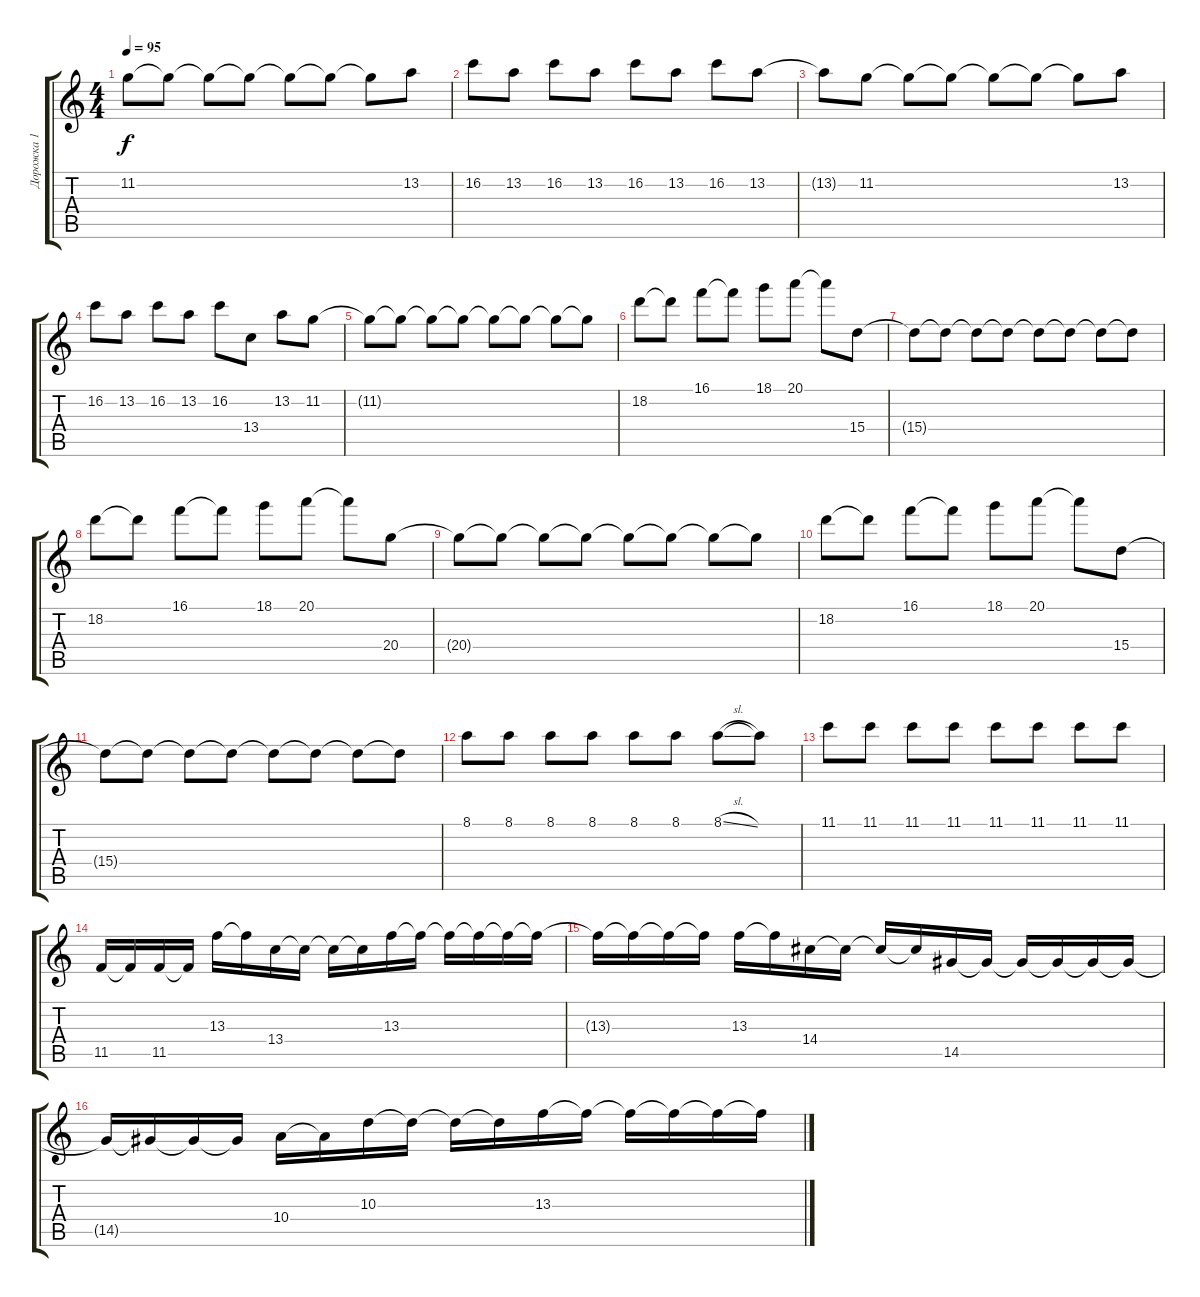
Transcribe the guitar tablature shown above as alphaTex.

\track ("Дорожка 1" "Дорожка 1") {instrument overdrivenguitar}
\staff {score tabs}
\tuning (Db4 Ab3 E3 B2 Gb2 Db2) {hide}
\ts (4 4)
\tempo 95
\clef g2
\ks c
11.2{t}.8{dy f} 11.2{t}.8 11.2{t}.8 11.2{t}.8 11.2{t}.8 11.2{t}.8 11.2{t}.8 13.2.8 |
16.2.8 13.2.8 16.2.8 13.2.8 16.2.8 13.2.8 16.2.8 13.2.8 |
13.2{t}.8 11.2.8 11.2{t}.8 11.2{t}.8 11.2{t}.8 11.2{t}.8 11.2{t}.8 13.2.8 |
16.2.8 13.2.8 16.2.8 13.2.8 16.2.8 13.4.8 13.2.8 11.2.8 |
11.2{t}.8 11.2{t}.8 11.2{t}.8 11.2{t}.8 11.2{t}.8 11.2{t}.8 11.2{t}.8 11.2{t}.8 |
18.2.8 18.2{t}.8 16.1.8 16.1{t}.8 18.1.8 20.1.8 20.1{t}.8 15.4.8 |
15.4{t}.8 15.4{t}.8 15.4{t}.8 15.4{t}.8 15.4{t}.8 15.4{t}.8 15.4{t}.8 15.4{t}.8 |
18.2.8 18.2{t}.8 16.1.8 16.1{t}.8 18.1.8 20.1.8 20.1{t}.8 20.4.8 |
20.4{t}.8 20.4{t}.8 20.4{t}.8 20.4{t}.8 20.4{t}.8 20.4{t}.8 20.4{t}.8 20.4{t}.8 |
18.2.8 18.2{t}.8 16.1.8 16.1{t}.8 18.1.8 20.1.8 20.1{t}.8 15.4.8 |
15.4{t}.8 15.4{t}.8 15.4{t}.8 15.4{t}.8 15.4{t}.8 15.4{t}.8 15.4{t}.8 15.4{t}.8 |
8.1.8 8.1.8 8.1.8 8.1.8 8.1.8 8.1.8 8.1{sl}.8 8.1{t}.8 |
11.1.8 11.1.8 11.1.8 11.1.8 11.1.8 11.1.8 11.1.8 11.1.8 |
11.5.16 11.5{t}.16 11.5.16 11.5{t}.16 13.3.16{instrument overdrivenguitar} 13.3{t}.16 13.4.16 13.4{t}.16 13.4{t}.16 13.4{t}.16 13.3.16 13.3{t}.16 13.3{t}.16 13.3{t}.16 13.3{t}.16 13.3{t}.16 |
13.3{t}.16 13.3{t}.16 13.3{t}.16 13.3{t}.16 13.3.16 13.3{t}.16 14.4.16 14.4{t}.16 14.4{t}.16 14.4{t}.16 14.5.16 14.5{t}.16 14.5{t}.16 14.5{t}.16 14.5{t}.16 14.5{t}.16 |
14.5{t}.16 14.5{t}.16 14.5{t}.16 14.5{t}.16 10.4.16 10.4{t}.16 10.3.16 10.3{t}.16 10.3{t}.16 10.3{t}.16 13.3.16 13.3{t}.16 13.3{t}.16 13.3{t}.16 13.3{t}.16 13.3{t}.16
